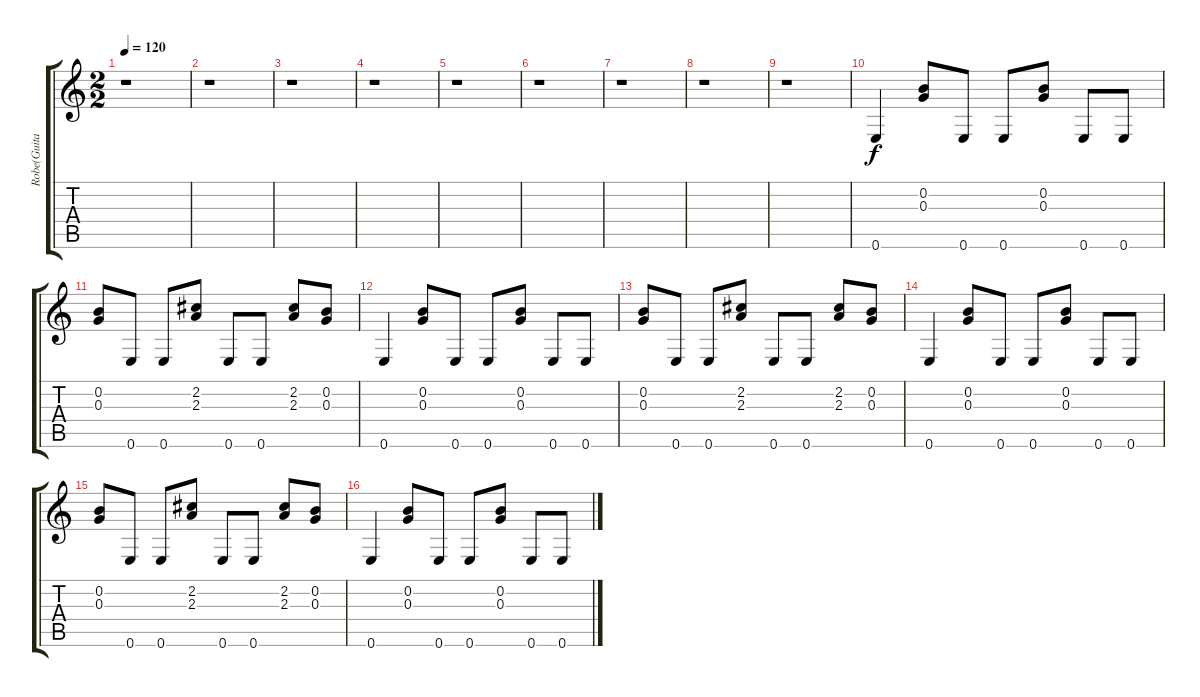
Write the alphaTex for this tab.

\track ("Robe(Guitarra distorsionada)" "Robe(Guita") {instrument distortionguitar}
\staff {score tabs}
\tuning (E4 B3 G3 D3 A2 E2) {hide}
\ts (2 2)
\tempo 120
\clef g2
\ks c
r.1{dy f} |
r.1 |
r.1 |
r.1 |
r.1 |
r.1 |
r.1 |
r.1 |
r.1 |
0.6.4 (0.2 0.3).8 0.6.8 0.6.8 (0.2 0.3).8 0.6.8 0.6.8 |
(0.2 0.3).8 0.6.8 0.6.8 (2.2 2.3).8 0.6.8 0.6.8 (2.2 2.3).8 (0.2 0.3).8 |
0.6.4 (0.2 0.3).8 0.6.8 0.6.8 (0.2 0.3).8 0.6.8 0.6.8 |
(0.2 0.3).8 0.6.8 0.6.8 (2.2 2.3).8 0.6.8 0.6.8 (2.2 2.3).8 (0.2 0.3).8 |
0.6.4 (0.2 0.3).8 0.6.8 0.6.8 (0.2 0.3).8 0.6.8 0.6.8 |
(0.2 0.3).8 0.6.8 0.6.8 (2.2 2.3).8 0.6.8 0.6.8 (2.2 2.3).8 (0.2 0.3).8 |
0.6.4 (0.2 0.3).8 0.6.8 0.6.8 (0.2 0.3).8 0.6.8 0.6.8
